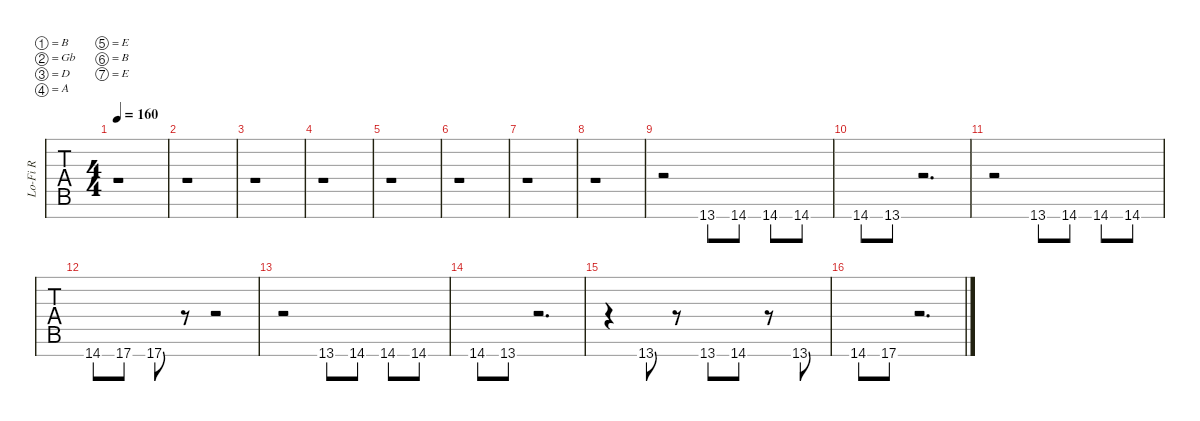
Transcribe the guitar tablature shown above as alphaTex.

\defaultSystemsLayout 4
\hideDynamics
\bracketExtendMode groupsimilarinstruments
\multiBarRest
\otherSystemsTrackNameOrientation horizontal
\track ("Lo-Fi R" "Lo-Fi R") {instrument distortionguitar}
\staff {tabs}
\tuning (B3 Gb3 D3 A2 E2 B1 E1)
\ts (4 4)
\tempo 160
\clef g2
\ks c
r.1{dy mf} |
r.1 |
r.1 |
r.1 |
r.1 |
r.1 |
r.1 |
r.1 |
r.2 13.7.8 14.7{acc #}.8 14.7{acc #}.8 14.7{acc #}.8 |
14.7{acc #}.8 13.7.8 r.2{d} |
r.2 13.7.8 14.7{acc #}.8 14.7{acc #}.8 14.7{acc #}.8 |
14.7{acc #}.8 17.7.8 17.7.8 r.8 r.2 |
r.2 13.7.8 14.7{acc #}.8 14.7{acc #}.8 14.7{acc #}.8 |
14.7{acc #}.8 13.7.8 r.2{d} |
r.4 13.7.8 r.8 13.7.8 14.7{acc #}.8 r.8 13.7.8 |
14.7{acc #}.8 17.7.8 r.2{d}
